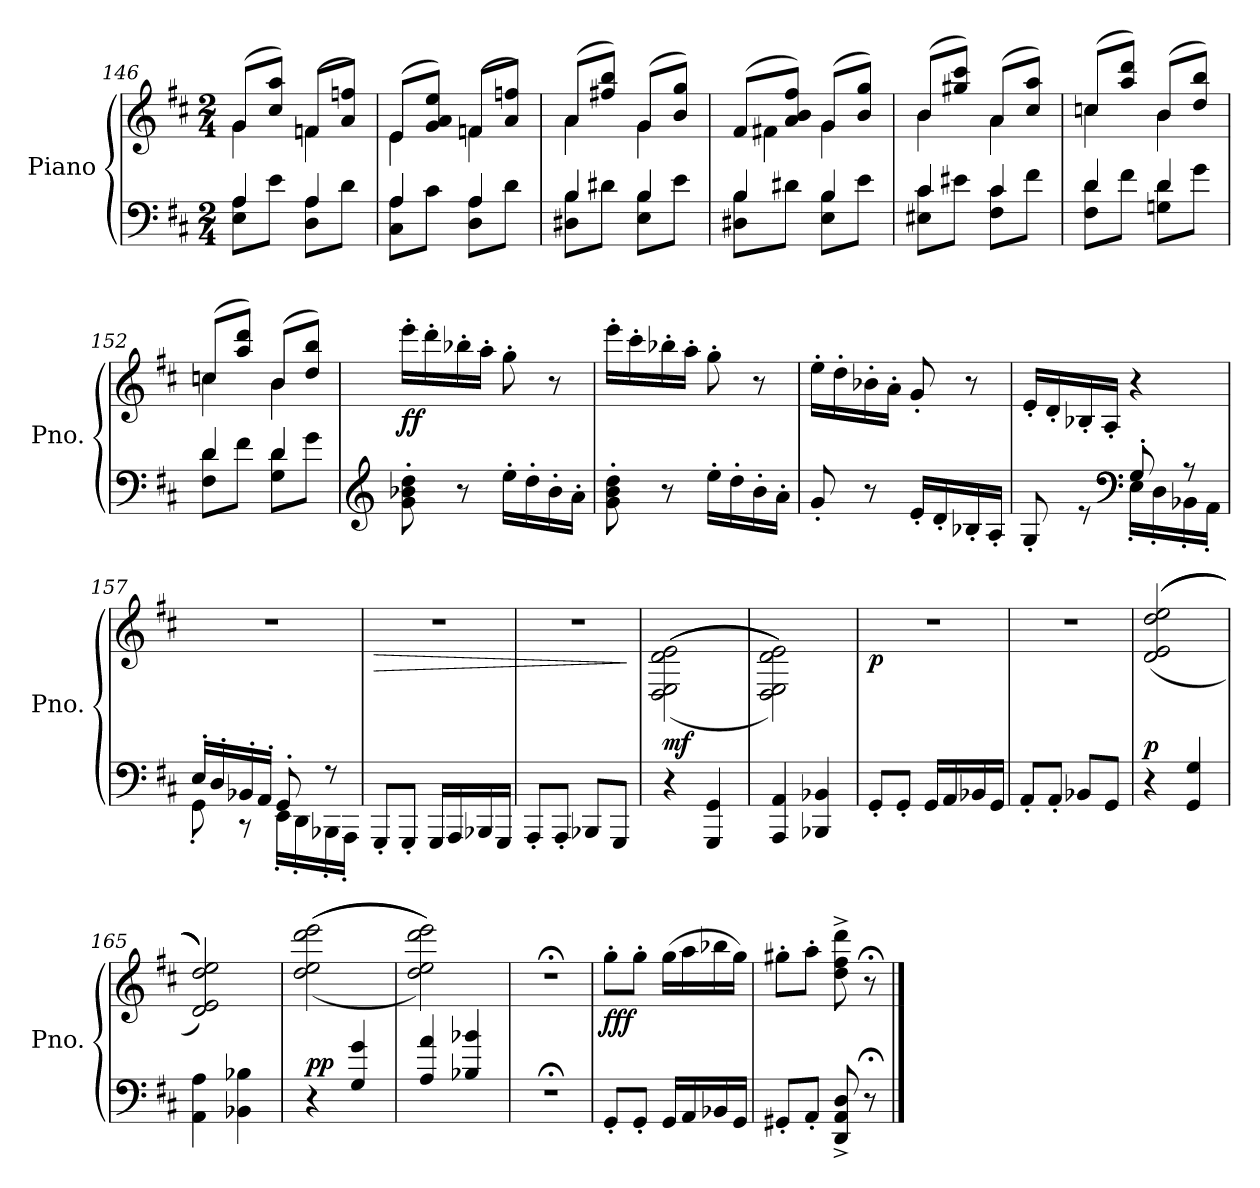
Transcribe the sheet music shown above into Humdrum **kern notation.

**kern	**kern	**dynam
*part1	*part1	*part1
*staff2	*staff1	*staff1/2
*I"Piano	*	*
*I'Pno.	*	*
*clefF4	*clefG2	*
*k[f#c#]	*k[f#c#]	*
*M2/4	*M2/4	*
=146	=146	=146
*^	*^	*
4A/	8E\ 8A\L	(>8g/L	4g\	.
.	8e\J	8cc#/ 8aa/J)	.	.
4A/	8D\ 8A\L	(>8fn/L	4fn\	.
.	8d\J	8a/ 8ffn/J)	.	.
=147	=147	=147	=147	=147
4A/	8C#\ 8A\L	(>8e/L	4e\	.
.	8c#\J	8g/ 8a/ 8ee/J)	.	.
4A/	8D\ 8A\L	(>8fn/L	4fn\	.
.	8d\J	8a/ 8ffn/J)	.	.
=148	=148	=148	=148	=148
4B/	8D#X\ 8B\L	(>8a/L	4a\	.
.	8d#X\J	8ff#X/ 8bb/J)	.	.
4B/	8E\ 8B\L	(>8g/L	4g\	.
.	8e\J	8b/ 8gg/J)	.	.
=149	=149	=149	=149	=149
4B/	8D#X\ 8B\L	(>8f#/L	4f#X\	.
.	8d#X\J	8a/ 8b/ 8ff#/J)	.	.
4B/	8E\ 8B\L	(>8g/L	4g\	.
.	8e\J	8b/ 8gg/J)	.	.
!!LO:LB:g=z	!!
=150	=150	=150	=150	=150
4c#/	8E#X\ 8c#\L	(>8b/L	4b\	.
.	8e#X\J	8gg#X/ 8ccc#/J)	.	.
4c#/	8F#\ 8c#\L	(>8a/L	4a\	.
.	8f#\J	8cc#/ 8aa/J)	.	.
=151	=151	=151	=151	=151
4d/	8F#\ 8d\L	(>8ccn/L	4cc\	.
.	8f#\J	8aa/ 8ddd/J)	.	.
4d/	8Gn\ 8d\L	(>8b/L	4b\	.
.	8g\J	8dd/ 8bb/J)	.	.
=152	=152	=152	=152	=152
4d/	8F#\ 8d\L	(>8ccn/L	4ccn\	.
.	8f#\J	8aa/ 8ddd/J)	.	.
4d/	8G\ 8d\L	(>8b/L	4b\	.
.	8g\J	8dd/ 8bb/J)	.	.
*v	*v	*	*	*
*	*v	*v	*
=153	=153	=153
*clefG2	*	*
*^	*	*
!	!	!	!LO:DY:b
*v	*v	*	*
8g\' 8b-X\' 8dd\'	16eee'\LL	ff
.	16ddd'\	.
8r	16bb-X'\	.
.	16aa'\JJ	.
16ee'\LL	8gg'\	.
16dd'\	.	.
16b-'\	8r	.
16a'\JJ	.	.
=154	=154	=154
8g\' 8b\' 8dd\'	16eee'\LL	.
.	16ccc#'\	.
8r	16bb-X'\	.
.	16aa'\JJ	.
16ee'\LL	8gg'\	.
16dd'\	.	.
16b'\	8r	.
16a'\JJ	.	.
=155	=155	=155
8g'/	16ee'\LL	.
.	16dd'\	.
8r	16b-X'\	.
.	16a'\JJ	.
16e'/LL	8g'/	.
16d'/	.	.
16B-X'/	8r	.
16A'/JJ	.	.
!!LO:LB:g=z
=156	=156	=156
*^	*	*
8G'/	4ryy	16e'/LL	.
.	.	16d'/	.
8re	.	16B-X'/	.
.	.	16A'/JJ	.
*clefF4	*	*	*
8G'/	16E'\LL	4r	.
.	16D'\	.	.
8r	16BB-X'\	.	.
.	16AA'\JJ	.	.
=157	=157	=157	=157
16E'/LL	8GG'\	2r	.
16D'/	.	.	.
16BB-X'/	8r	.	.
16AA'/JJ	.	.	.
8GG'/	16EE'\LL	.	.
.	16DD'\	.	.
8r	16BBB-X'\	.	.
.	16AAA'\JJ	.	.
=158	=158	=158	=158
!	!	!	!LO:HP:b
*v	*v	*	*
8GGG'/L	2r	>
8GGG'/J	.	.
16GGG/LL	.	.
16AAA/	.	.
16BBB-X/	.	.
16GGG/JJ	.	.
=159	=159	=159
8AAA'/L	2r	.
8AAA'/J	.	.
8BBB-X/L	.	.
8GGG/J	.	.
.	.	]
=160	=160	=160
!	!	!LO:DY:b
4r	(<(>(<(>2D\ 2E\ 2d\ 2e\	mf
4GGG/ 4GG/	.	.
=161	=161	=161
4AAA/ 4AA/	2D\ 2E\ 2d\ 2e\))))	.
4BBB-X/ 4BB-X/	.	.
!!LO:PB:g=z
=162	=162	=162
!	!	!LO:DY:b
8GG'/L	2r	p
8GG'/J	.	.
16GG/LL	.	.
16AA/	.	.
16BB-X/	.	.
16GG/JJ	.	.
=163	=163	=163
8AA'/L	2r	.
8AA'/J	.	.
8BB-X/L	.	.
8GG/J	.	.
=164	=164	=164
!	!	!LO:DY:a=2
4r	(>(<(>(<2d/ 2e/ 2dd/ 2ee/	p
4GG/ 4G/	.	.
=165	=165	=165
4AA\ 4A\	2d/ 2e/ 2dd/ 2ee/))))	.
4BB-X\ 4B-X\	.	.
=166	=166	=166
!	!	!LO:DY:a=2
4r	(<(>(<(>2dd\ 2ee\ 2ddd\ 2eee\	pp
4G/ 4g/	.	.
=167	=167	=167
4A/ 4a/	2dd\ 2ee\ 2ddd\ 2eee\))))	.
4B-X/ 4b-X/	.	.
=168	=168	=168
2r;<	2r;<	.
=169	=169	=169
!	!	!LO:DY:b
8GG'/L	8gg'\L	fff
8GG'/J	8gg'\J	.
16GG/LL	(>16gg\LL	.
16AA/	16aa\	.
16BB-X/	16bb-X\	.
16GG/JJ	16gg\JJ)	.
!!LO:LB:g=z
=170	=170	=170
8GG#X'/L	8gg#X'\L	.
8AA'/J	8aa'\J	.
8DD/^ 8AA/^ 8D/^	8dd\^ 8ff#\^ 8ddd\^	.
8r;<	8r;<	.
==	==	==
*-	*-	*-
